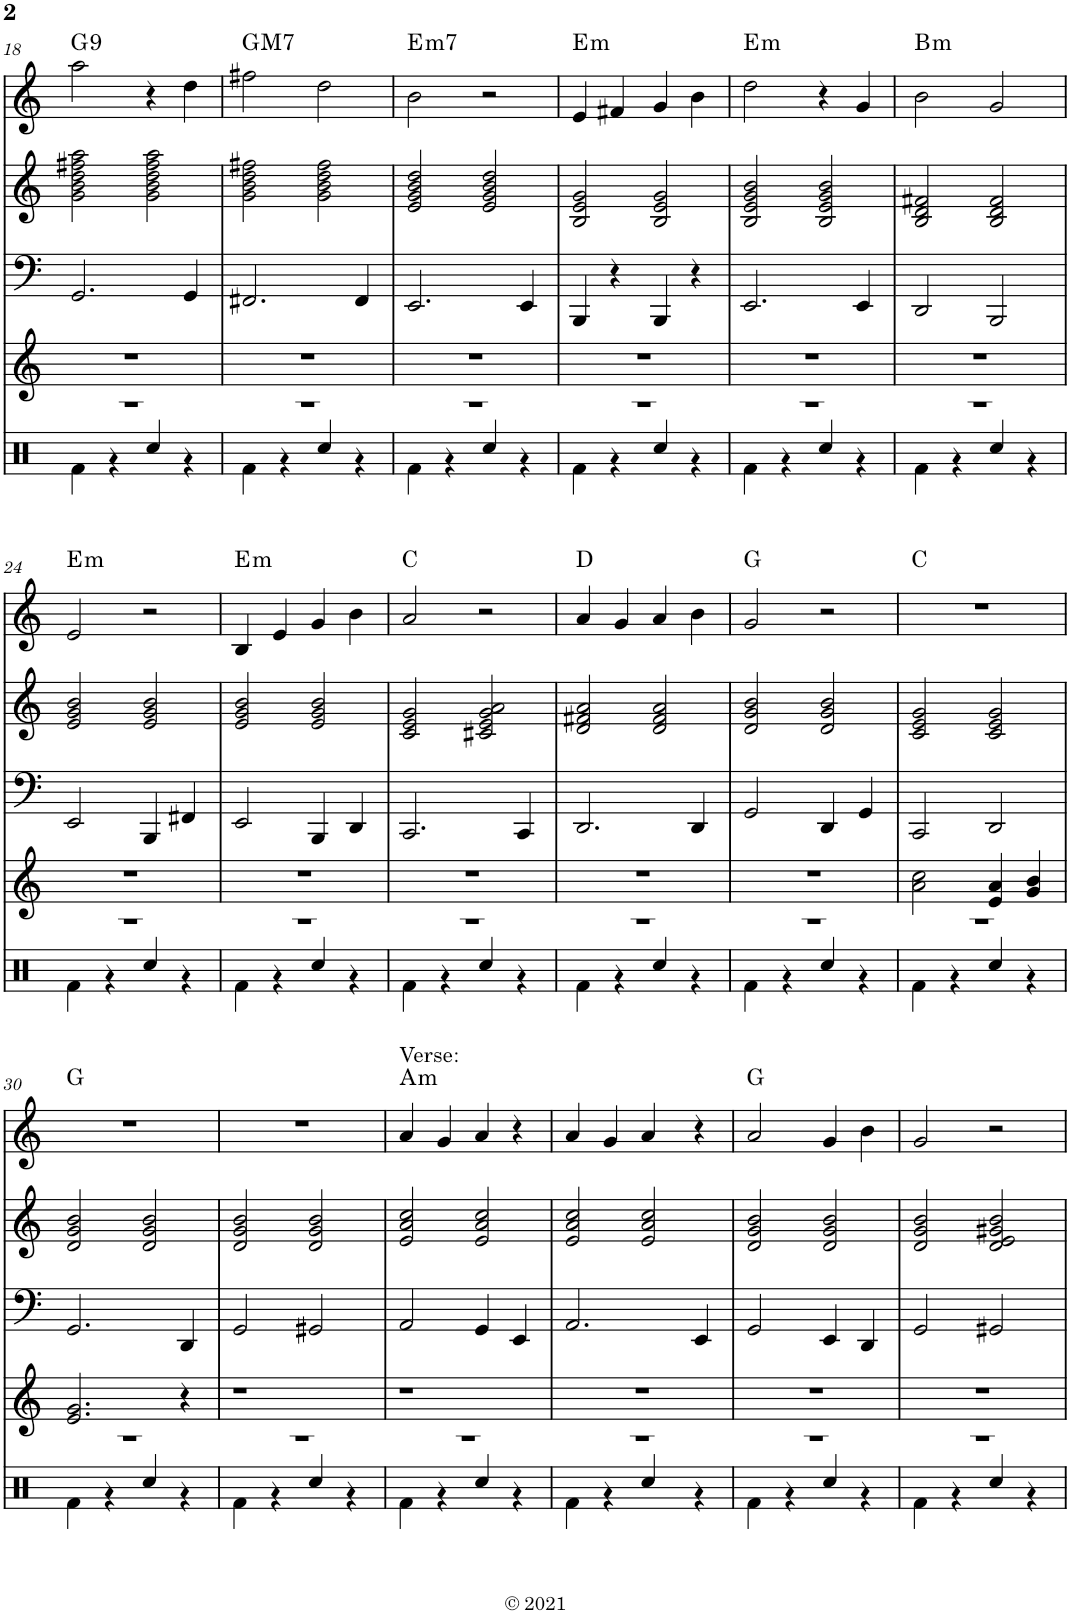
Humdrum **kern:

**kern	**kern	**kern	**kern	**kern	**harte
*part5	*part4	*part3	*part2	*part1	*part1
*staff5	*staff4	*staff3	*staff2	*staff1	*
*I"Drumset	*I"Violin	*I"Piano	*I"Piano	*I"Vibraphone	*
*	*I'Vln	*I'Pno	*I'Pno	*I'Vbp	*
!!LO:PB:g=z
*clefX	*clefG2	*clefF4	*clefG2	*clefG2	*
*k[]	*k[]	*k[]	*k[]	*k[]	*
*M4/4	*M4/4	*M4/4	*M4/4	*M4/4	*
=18	=18	=18	=18	=18	=18
*^	*	*	*	*	*
!	!	!	!	!	!	!LO:H:kt=9
1r	4Rf\	1r	2.GG/	2g\ 2b\ 2dd\ 2ff#X\ 2aa\	2aa\	G:9
.	4r	.	.	.	.	.
.	4Rcc/	.	.	2g\ 2b\ 2dd\ 2ff#\ 2aa\	4r	.
.	4r	.	4GG/	.	4dd\	.
=19	=19	=19	=19	=19	=19	=19
!	!	!	!	!	!	!LO:H:kt=M7
1r	4Rf\	1r	2.FF#X/	2g\ 2b\ 2dd\ 2ff#X\	2ff#X\	G:maj7
.	4r	.	.	.	.	.
.	4Rcc/	.	.	2g\ 2b\ 2dd\ 2ff#\	2dd\	.
.	4r	.	4FF#/	.	.	.
=20	=20	=20	=20	=20	=20	=20
!	!	!	!	!	!	!LO:H:kt=m7
1r	4Rf\	1r	2.EE/	2e/ 2g/ 2b/ 2dd/	2b\	E:min7
.	4r	.	.	.	.	.
.	4Rcc/	.	.	2e/ 2g/ 2b/ 2dd/	2r	.
.	4r	.	4EE/	.	.	.
=21	=21	=21	=21	=21	=21	=21
!	!	!	!	!	!	!LO:H:kt=m
1r	4Rf\	1r	4BBB/	2B/ 2e/ 2g/	4e/	E:min
.	4r	.	4r	.	4f#X/	.
.	4Rcc/	.	4BBB/	2B/ 2e/ 2g/	4g/	.
.	4r	.	4r	.	4b\	.
=22	=22	=22	=22	=22	=22	=22
!	!	!	!	!	!	!LO:H:kt=m
1r	4Rf\	1r	2.EE/	2B/ 2e/ 2g/ 2b/	2dd\	E:min
.	4r	.	.	.	.	.
.	4Rcc/	.	.	2B/ 2e/ 2g/ 2b/	4r	.
.	4r	.	4EE/	.	4g/	.
=23	=23	=23	=23	=23	=23	=23
!	!	!	!	!	!	!LO:H:kt=m
1r	4Rf\	1r	2DD/	2B/ 2d/ 2f#X/	2b\	B:min
.	4r	.	.	.	.	.
.	4Rcc/	.	2BBB/	2B/ 2d/ 2f#/	2g/	.
.	4r	.	.	.	.	.
!!LO:LB:g=z
=24	=24	=24	=24	=24	=24	=24
!	!	!	!	!	!	!LO:H:kt=m
1r	4Rf\	1r	2EE/	2e/ 2g/ 2b/	2e/	E:min
.	4r	.	.	.	.	.
.	4Rcc/	.	4BBB/	2e/ 2g/ 2b/	2r	.
.	4r	.	4FF#X/	.	.	.
=25	=25	=25	=25	=25	=25	=25
!	!	!	!	!	!	!LO:H:kt=m
1r	4Rf\	1r	2EE/	2e/ 2g/ 2b/	4B/	E:min
.	4r	.	.	.	4e/	.
.	4Rcc/	.	4BBB/	2e/ 2g/ 2b/	4g/	.
.	4r	.	4DD/	.	4b\	.
=26	=26	=26	=26	=26	=26	=26
1r	4Rf\	1r	2.CC/	2c/ 2e/ 2g/	2a/	C:maj
.	4r	.	.	.	.	.
.	4Rcc/	.	.	2c#X/ 2e/ 2g/ 2a/	2r	.
.	4r	.	4CC/	.	.	.
=27	=27	=27	=27	=27	=27	=27
1r	4Rf\	1r	2.DD/	2d/ 2f#X/ 2a/	4a/	D:maj
.	4r	.	.	.	4g/	.
.	4Rcc/	.	.	2d/ 2f#/ 2a/	4a/	.
.	4r	.	4DD/	.	4b\	.
=28	=28	=28	=28	=28	=28	=28
1r	4Rf\	1r	2GG/	2d/ 2g/ 2b/	2g/	G:maj
.	4r	.	.	.	.	.
.	4Rcc/	.	4DD/	2d/ 2g/ 2b/	2r	.
.	4r	.	4GG/	.	.	.
=29	=29	=29	=29	=29	=29	=29
1r	4Rf\	2a\ 2cc\	2CC/	2c/ 2e/ 2g/	1r	C:maj
.	4r	.	.	.	.	.
.	4Rcc/	4e/ 4a/	2DD/	2c/ 2e/ 2g/	.	.
.	4r	4g/ 4b/	.	.	.	.
!!LO:LB:g=z
=30	=30	=30	=30	=30	=30	=30
1r	4Rf\	2.e/ 2.g/	2.GG/	2d/ 2g/ 2b/	1r	G:maj
.	4r	.	.	.	.	.
.	4Rcc/	.	.	2d/ 2g/ 2b/	.	.
.	4r	4r	4DD/	.	.	.
=31	=31	=31	=31	=31	=31	=31
1r	4Rf\	1r	2GG/	2d/ 2g/ 2b/	1r	.
.	4r	.	.	.	.	.
.	4Rcc/	.	2GG#X/	2d/ 2g/ 2b/	.	.
.	4r	.	.	.	.	.
=32	=32	=32	=32	=32	=32	=32
!	!	!	!	!	!LO:TX:a:t=Verse&colon;	!LO:H:kt=m
1r	4Rf\	1r	2AA/	2e/ 2a/ 2cc/	4a/	A:min
.	4r	.	.	.	4g/	.
.	4Rcc/	.	4GG/	2e/ 2a/ 2cc/	4a/	.
.	4r	.	4EE/	.	4r	.
=33	=33	=33	=33	=33	=33	=33
1r	4Rf\	1r	2.AA/	2e/ 2a/ 2cc/	4a/	.
.	4r	.	.	.	4g/	.
.	4Rcc/	.	.	2e/ 2a/ 2cc/	4a/	.
.	4r	.	4EE/	.	4r	.
=34	=34	=34	=34	=34	=34	=34
1r	4Rf\	1r	2GG/	2d/ 2g/ 2b/	2a/	G:maj
.	4r	.	.	.	.	.
.	4Rcc/	.	4EE/	2d/ 2g/ 2b/	4g/	.
.	4r	.	4DD/	.	4b\	.
=35	=35	=35	=35	=35	=35	=35
1r	4Rf\	1r	2GG/	2d/ 2g/ 2b/	2g/	.
.	4r	.	.	.	.	.
.	4Rcc/	.	2GG#X/	2d/ 2e/ 2g#X/ 2b/	2r	.
.	4r	.	.	.	.	.
*v	*v	*	*	*	*	*
=	=	=	=	=	=
*-	*-	*-	*-	*-	*-
